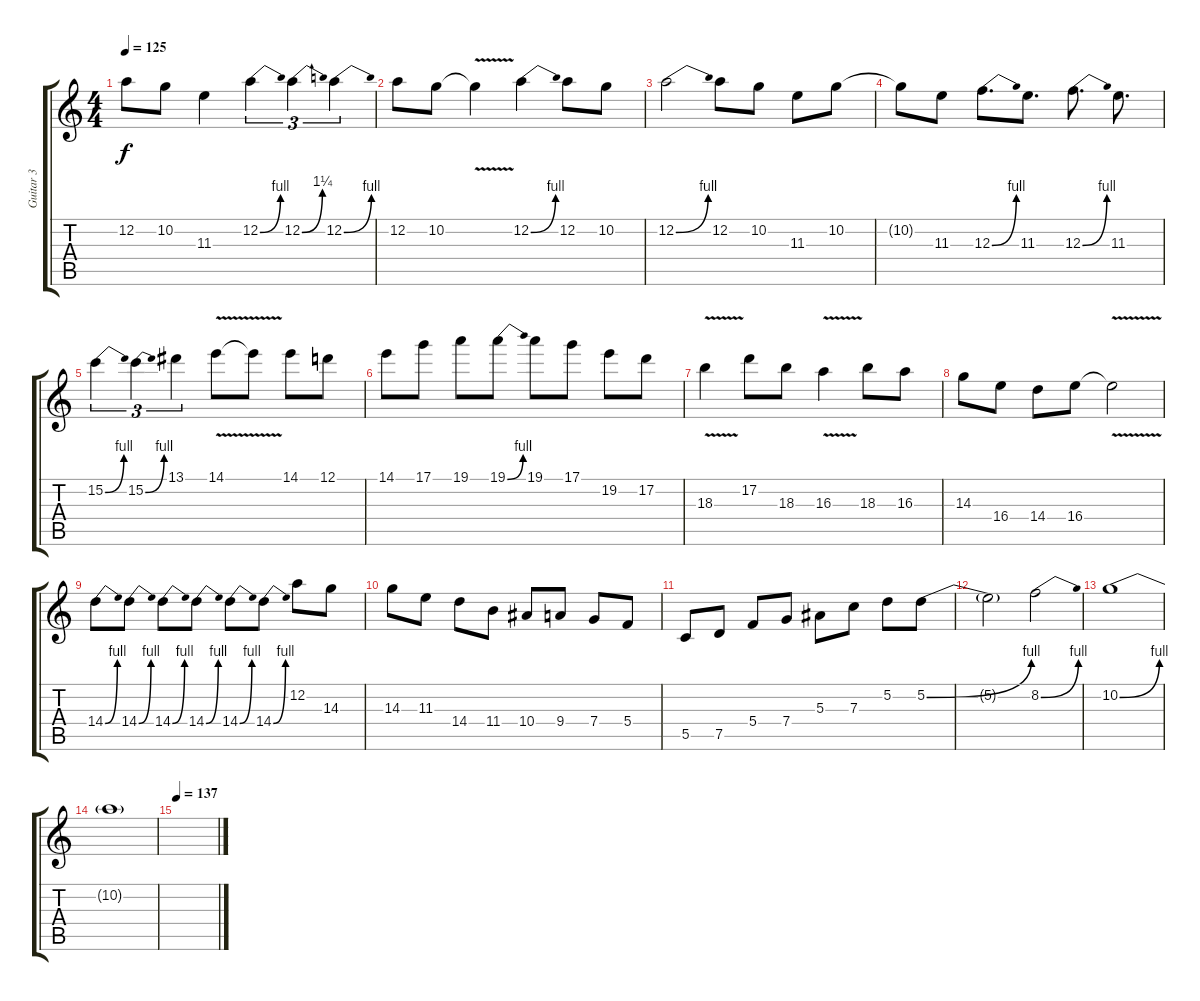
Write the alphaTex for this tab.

\track ("Guitar 3" "Guitar 3") {instrument distortionguitar}
\staff {score tabs}
\tuning (D4 A3 F3 C3 G2 D2) {hide}
\ts (4 4)
\tempo 125
\clef g2
\ks c
12.2.8{dy f} 10.2.8 11.3.4 12.2{be (bend 0 0 60 4)}.4{tu (3 2)} 12.2{be (bend 0 0 60 5)}.4{tu (3 2)} 12.2{be (bend 0 0 60 4)}.4{tu (3 2)} |
12.2.8 10.2.8 10.2{v t}.4 12.2{be (bend 0 0 60 4)}.4 12.2.8 10.2.8 |
12.2{be (bend 0 0 60 4)}.2 12.2.8 10.2.8 11.3.8 10.2.8 |
10.2{t}.8 11.3.8 12.3{be (bend 0 0 60 4)}.8{d} 11.3.8{d} 12.3{be (bend 0 0 60 4)}.8{d} 11.3.8{d} |
15.2{be (bend 0 0 60 4)}.4{tu (3 2)} 15.2{be (bend 0 0 60 4)}.4{tu (3 2)} 13.1.4{tu (3 2)} 14.1{v}.8 14.1{t}.8 14.1.8 12.1.8 |
14.1.8 17.1.8 19.1.8 19.1{be (bend 0 0 60 4)}.8 19.1.8 17.1.8 19.2.8 17.2.8 |
18.3{v}.4 17.2.8 18.3.8 16.3{v}.4 18.3.8 16.3.8 |
14.3.8 16.4.8 14.4.8 16.4.8 16.4{v t}.2 |
14.4{be (bend 0 0 60 4)}.8 14.4{be (bend 0 0 60 4)}.8 14.4{be (bend 0 0 60 4)}.8 14.4{be (bend 0 0 60 4)}.8 14.4{be (bend 0 0 60 4)}.8 14.4{be (bend 0 0 60 4)}.8 12.2.8 14.3.8 |
14.3.8 11.3.8 14.4.8 11.4.8 10.4.8 9.4.8 7.4.8 5.4.8 |
5.5.8 7.5.8 5.4.8 7.4.8 5.3.8 7.3.8 5.2.8 5.2{be (bend 0 0 60 4)}.8 |
5.2{t}.2 8.2{be (bend 0 0 60 4)}.2 |
10.2{be (bend 0 0 60 4)}.1 |
10.2{t}.1 |
\tempo 137
